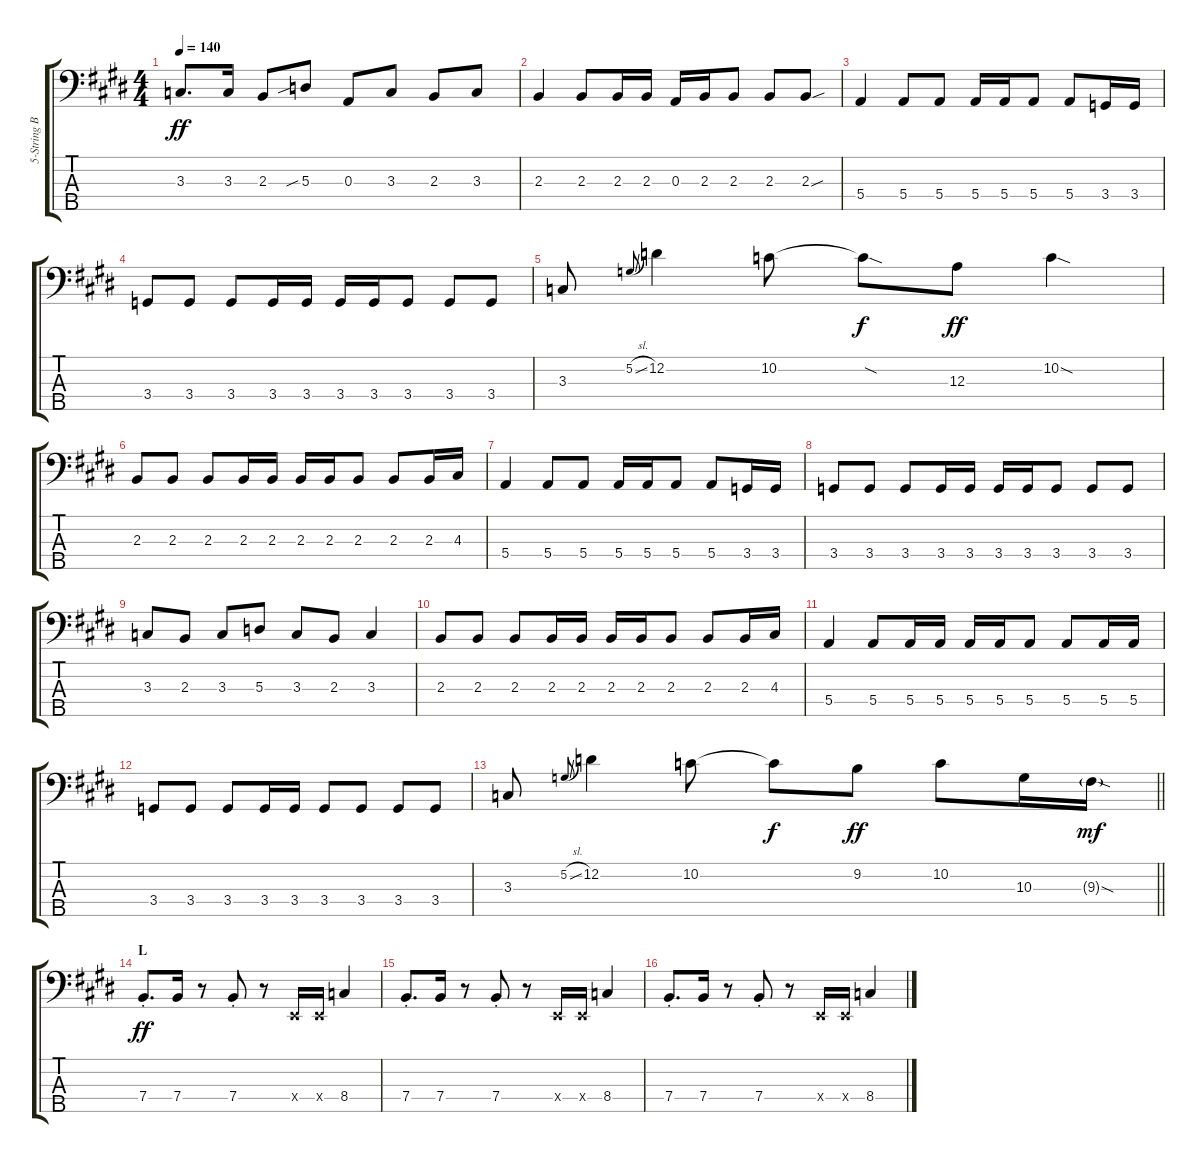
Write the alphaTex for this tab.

\track ("5-String Bass I" "5-String B") {instrument electricbasspick}
\staff {score tabs}
\tuning (G2 D2 A1 E1 B0) {hide}
\ts (4 4)
\tempo 140
\clef f4
\ks e
3.3.8{d dy ff} 3.3.16 2.3.8 5.3{sib}.8 0.3.8 3.3.8 2.3.8 3.3.8 |
2.3.4 2.3.8 2.3.16 2.3.16 0.3.16 2.3.16 2.3.8 2.3.8 2.3{sou}.8 |
5.4.4 5.4.8 5.4.8 5.4.16 5.4.16 5.4.8 5.4.8 3.4.16 3.4.16 |
3.4.8 3.4.8 3.4.8 3.4.16 3.4.16 3.4.16 3.4.16 3.4.8 3.4.8 3.4.8 |
3.3.8 5.2{sl}.8{gr onbeat} 12.2.4 10.2.8 10.2{sod t}.8{dy f} 12.3.8{dy ff} 10.2{sod}.4 |
2.3.8 2.3.8 2.3.8 2.3.16 2.3.16 2.3.16 2.3.16 2.3.8 2.3.8 2.3.16 4.3.16 |
5.4.4 5.4.8 5.4.8 5.4.16 5.4.16 5.4.8 5.4.8 3.4.16 3.4.16 |
3.4.8 3.4.8 3.4.8 3.4.16 3.4.16 3.4.16 3.4.16 3.4.8 3.4.8 3.4.8 |
3.3.8 2.3.8 3.3.8 5.3.8 3.3.8 2.3.8 3.3.4 |
2.3.8 2.3.8 2.3.8 2.3.16 2.3.16 2.3.16 2.3.16 2.3.8 2.3.8 2.3.16 4.3.16 |
5.4.4 5.4.8 5.4.16 5.4.16 5.4.16 5.4.16 5.4.8 5.4.8 5.4.16 5.4.16 |
3.4.8 3.4.8 3.4.8 3.4.16 3.4.16 3.4.8 3.4.8 3.4.8 3.4.8 |
\barLineRight lightlight
3.3.8 5.2{sl}.8{gr onbeat} 12.2.4 10.2.8 10.2{t}.8{dy f} 9.2.8{dy ff} 10.2.8 10.3.16 9.3{sod g}.16{dy mf} |
\section ("" "L")
7.4{st}.8{d dy ff} 7.4.16 r.8 7.4{st}.8 r.8 0.4{x}.16 0.4{x}.16 8.4.4 |
7.4{st}.8{d} 7.4.16 r.8 7.4{st}.8 r.8 0.4{x}.16 0.4{x}.16 8.4.4 |
7.4{st}.8{d} 7.4.16 r.8 7.4{st}.8 r.8 0.4{x}.16 0.4{x}.16 8.4.4
